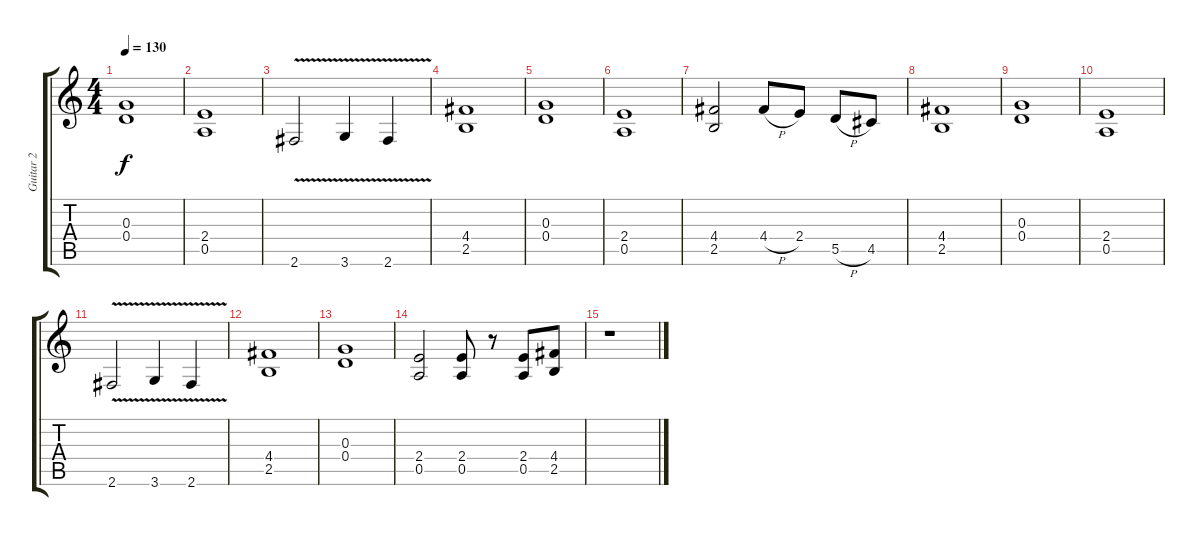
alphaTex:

\track ("Guitar 2" "Guitar 2") {instrument distortionguitar}
\staff {score tabs}
\tuning (E4 B3 G3 D3 A2 E2) {hide}
\ts (4 4)
\tempo 130
\clef g2
\ks c
(0.3 0.4).1{dy f} |
(2.4 0.5).1 |
2.6{v}.2 3.6{v}.4 2.6{v}.4 |
(4.4 2.5).1 |
(0.3 0.4).1 |
(2.4 0.5).1 |
(4.4 2.5).2 4.4{h}.8 2.4.8 5.5{h}.8 4.5.8 |
(4.4 2.5).1 |
(0.3 0.4).1 |
(2.4 0.5).1 |
2.6{v}.2 3.6{v}.4 2.6{v}.4 |
(4.4 2.5).1 |
(0.3 0.4).1 |
(2.4 0.5).2 (2.4 0.5).8 r.8 (2.4 0.5).8 (4.4 2.5).8 |
r.1
